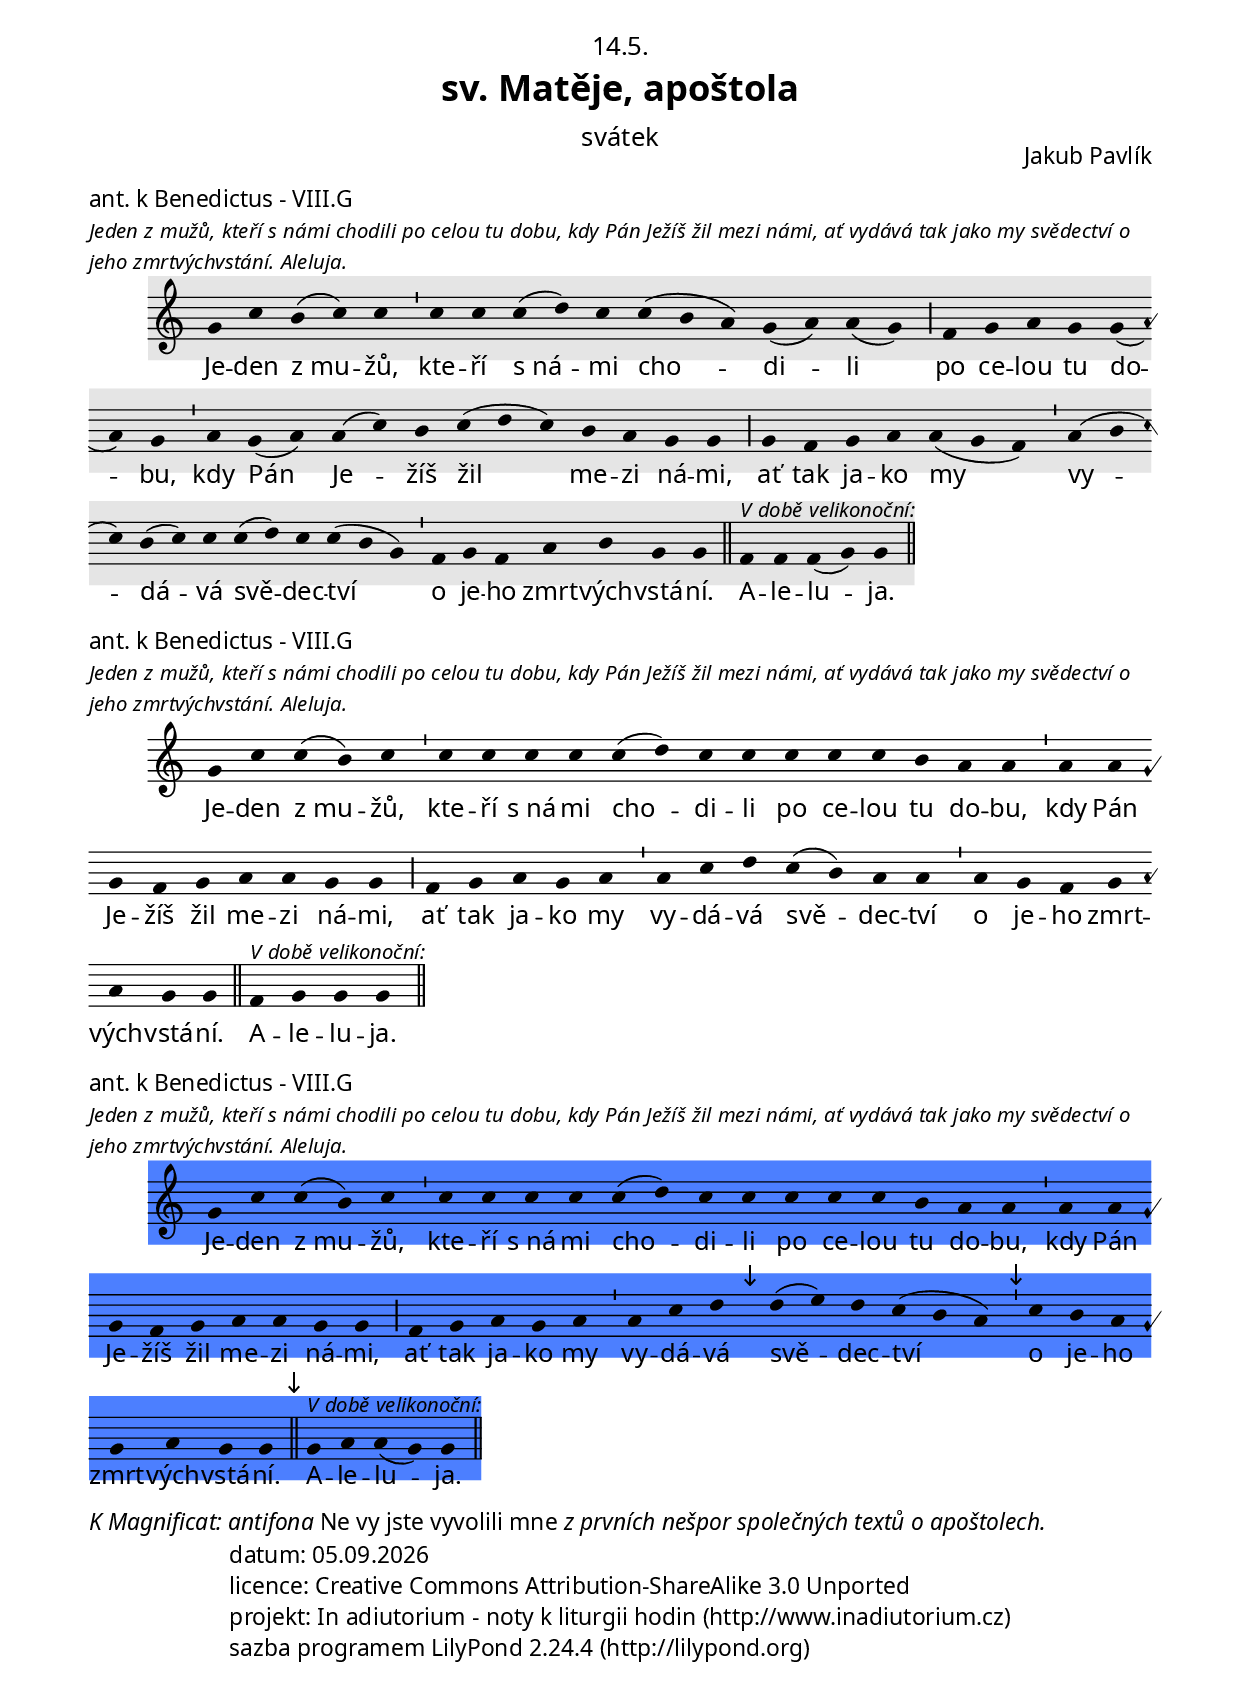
\version "2.17.5"

\include "../spolecne.ly"

\header {
  title = \markup\titleSvatek
            "sv. Matěje, apoštola"
            "svátek"
            14.5.
  composer = "Jakub Pavlík"
}

\score {
  \relative c'' {
    \zvyraznovacSedy
    \choralniRezim
    g4 c b( c) c \barMin
    c c c( d) c c( b a) g( a) a( g) \barMaior
    f g a g g( a) g \barMin
    a g( a) a( c) b c( d c) b a g g \barMaior
    g f g a a( g f) \barMin
    a( b c) b( c) c c( d) c c( b g) \barMin
    f g f a b g g \barFinalis

    f^\markup\rubrVelikAleluja f f( g) g \barFinalis
  }
  \addlyrics {
    Je -- den z_mu -- žů,
    kte -- ří s_ná -- mi cho -- di -- li
    po ce -- lou tu do -- bu,
    kdy Pán Je -- žíš žil me -- zi ná -- mi,
    ať tak ja -- ko my
    vy -- dá -- vá svě -- dec -- tví
    o je -- ho zmrt -- vých -- vstá -- ní.

    A -- le -- lu -- ja.
  }
  \header {
    textus_approbatus = "Jeden z mužů, kteří s námi chodili
    po celou tu dobu, kdy Pán Ježíš žil mezi námi,
    ať vydává tak jako my svědectví o jeho zmrtvýchvstání. Aleluja."
    quid = "ant. k Benedictus"
    modus = "VIII"
    differentia = "G"
    psalmus = ""
    id = "aben"
    piece = \markup {\sestavTitulekBezZalmu}
  }
}

\score {
  \relative c'' {
    \choralniRezim
    g4 c c( b) c \barMin
    c c c c c( d) c c c c c b a a \barMin
    a a g f g a a g g \barMaior
    f g a g a \barMin
    a c d c( b) a a \barMin
    a g f g a g g \barFinalis

    f^\markup\rubrVelikAleluja g g g \barFinalis
  }
  \addlyrics {
    Je -- den z_mu -- žů,
    kte -- ří s_ná -- mi cho -- di -- li po ce -- lou tu do -- bu,
    kdy Pán Je -- žíš žil me -- zi ná -- mi,
    ať tak ja -- ko my
    vy -- dá -- vá svě -- dec -- tví
    o je -- ho zmrt -- vých -- vstá -- ní.

    A -- le -- lu -- ja.
  }
  \header {
    textus_approbatus = "Jeden z mužů, kteří s námi chodili
    po celou tu dobu, kdy Pán Ježíš žil mezi námi,
    ať vydává tak jako my svědectví o jeho zmrtvýchvstání. Aleluja."
    quid = "ant. k Benedictus"
    modus = "VIII"
    differentia = "G"
    psalmus = ""
    id = "aben"
    piece = \markup {\sestavTitulekBezZalmu}
  }
}

\score {
  \relative c'' {
    \zvyraznovacModry
    \choralniRezim
    g4 c c( b) c \barMin
    c c c c c( d) c c c c c b a a \barMin
    a a g f g a a g g \barMaior
    f g a g a \barMin
    a c d \mark\sipka d( e) d c( b a) \barMin
    \mark\sipka c b a g a g g \barFinalis

    \mark\sipka g^\markup\rubrVelikAleluja a a( g) g \barFinalis
  }
  \addlyrics {
    Je -- den z_mu -- žů,
    kte -- ří s_ná -- mi cho -- di -- li po ce -- lou tu do -- bu,
    kdy Pán Je -- žíš žil me -- zi ná -- mi,
    ať tak ja -- ko my
    vy -- dá -- vá svě -- dec -- tví
    o je -- ho zmrt -- vých -- vstá -- ní.

    A -- le -- lu -- ja.
  }
  \header {
    textus_approbatus = "Jeden z mužů, kteří s námi chodili
    po celou tu dobu, kdy Pán Ježíš žil mezi námi,
    ať vydává tak jako my svědectví o jeho zmrtvýchvstání. Aleluja."
    quid = "ant. k Benedictus"
    modus = "VIII"
    differentia = "G"
    psalmus = ""
    id = "aben"
    piece = \markup {\sestavTitulekBezZalmu}
  }
}

\markup\justify\italic{
  K Magnificat: antifona \upright{Ne vy jste vyvolili mne}
  z prvních nešpor společných textů o apoštolech.
}